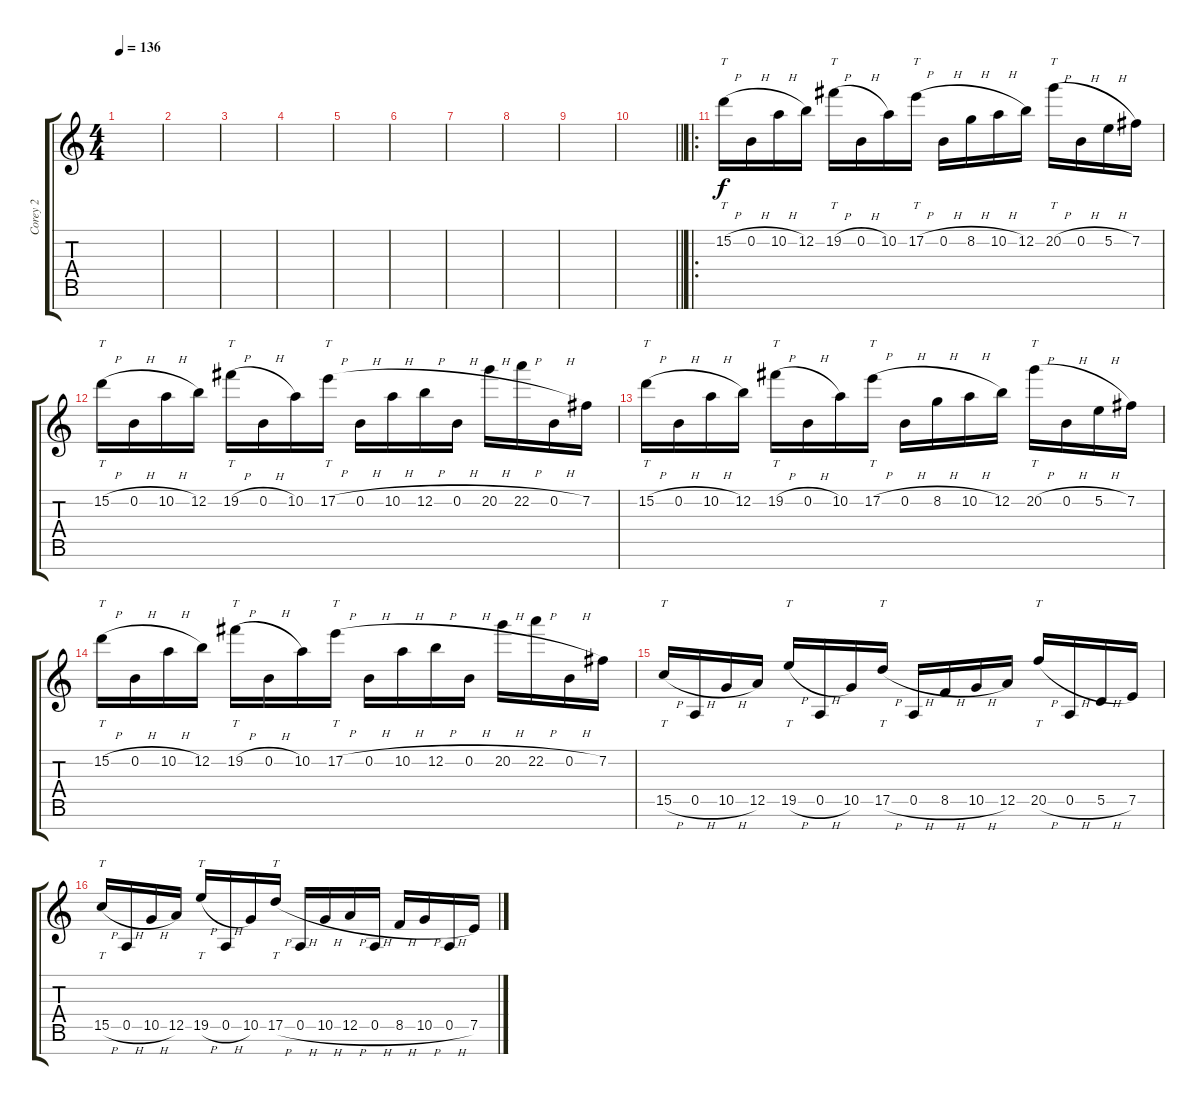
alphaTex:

\track ("Corey 2" "Corey 2") {instrument distortionguitar}
\staff {score tabs}
\tuning (E4 B3 G3 D3 A2 E2 B1) {hide}
\ts (4 4)
\tempo 136
\clef g2
\ks c
|
|
|
|
|
|
|
|
|
\barLineRight lightlight
|
\ro
15.2{h}.16{tt} 0.2{h}.16 10.2{h}.16 12.2.16 19.2{h}.16{tt} 0.2{h}.16 10.2.16 17.2{h}.16{tt} 0.2{h}.16 8.2{h}.16 10.2{h}.16 12.2.16 20.2{h}.16{tt} 0.2{h}.16 5.2{h}.16 7.2.16 |
15.2{h}.16{tt} 0.2{h}.16 10.2{h}.16 12.2.16 19.2{h}.16{tt} 0.2{h}.16 10.2.16 17.2{h}.16{tt} 0.2{h}.16 10.2{h}.16 12.2{h}.16 0.2{h}.16 20.2{h}.16 22.2{h}.16 0.2{h}.16 7.2.16 |
15.2{h}.16{tt} 0.2{h}.16 10.2{h}.16 12.2.16 19.2{h}.16{tt} 0.2{h}.16 10.2.16 17.2{h}.16{tt} 0.2{h}.16 8.2{h}.16 10.2{h}.16 12.2.16 20.2{h}.16{tt} 0.2{h}.16 5.2{h}.16 7.2.16 |
15.2{h}.16{tt} 0.2{h}.16 10.2{h}.16 12.2.16 19.2{h}.16{tt} 0.2{h}.16 10.2.16 17.2{h}.16{tt} 0.2{h}.16 10.2{h}.16 12.2{h}.16 0.2{h}.16 20.2{h}.16 22.2{h}.16 0.2{h}.16 7.2.16 |
15.5{h}.16{tt} 0.5{h}.16 10.5{h}.16 12.5.16 19.5{h}.16{tt} 0.5{h}.16 10.5.16 17.5{h}.16{tt} 0.5{h}.16 8.5{h}.16 10.5{h}.16 12.5.16 20.5{h}.16{tt} 0.5{h}.16 5.5{h}.16 7.5.16 |
15.5{h}.16{tt} 0.5{h}.16 10.5{h}.16 12.5.16 19.5{h}.16{tt} 0.5{h}.16 10.5.16 17.5{h}.16{tt} 0.5{h}.16 10.5{h}.16 12.5{h}.16 0.5{h}.16 8.5{h}.16 10.5{h}.16 0.5{h}.16 7.5.16
